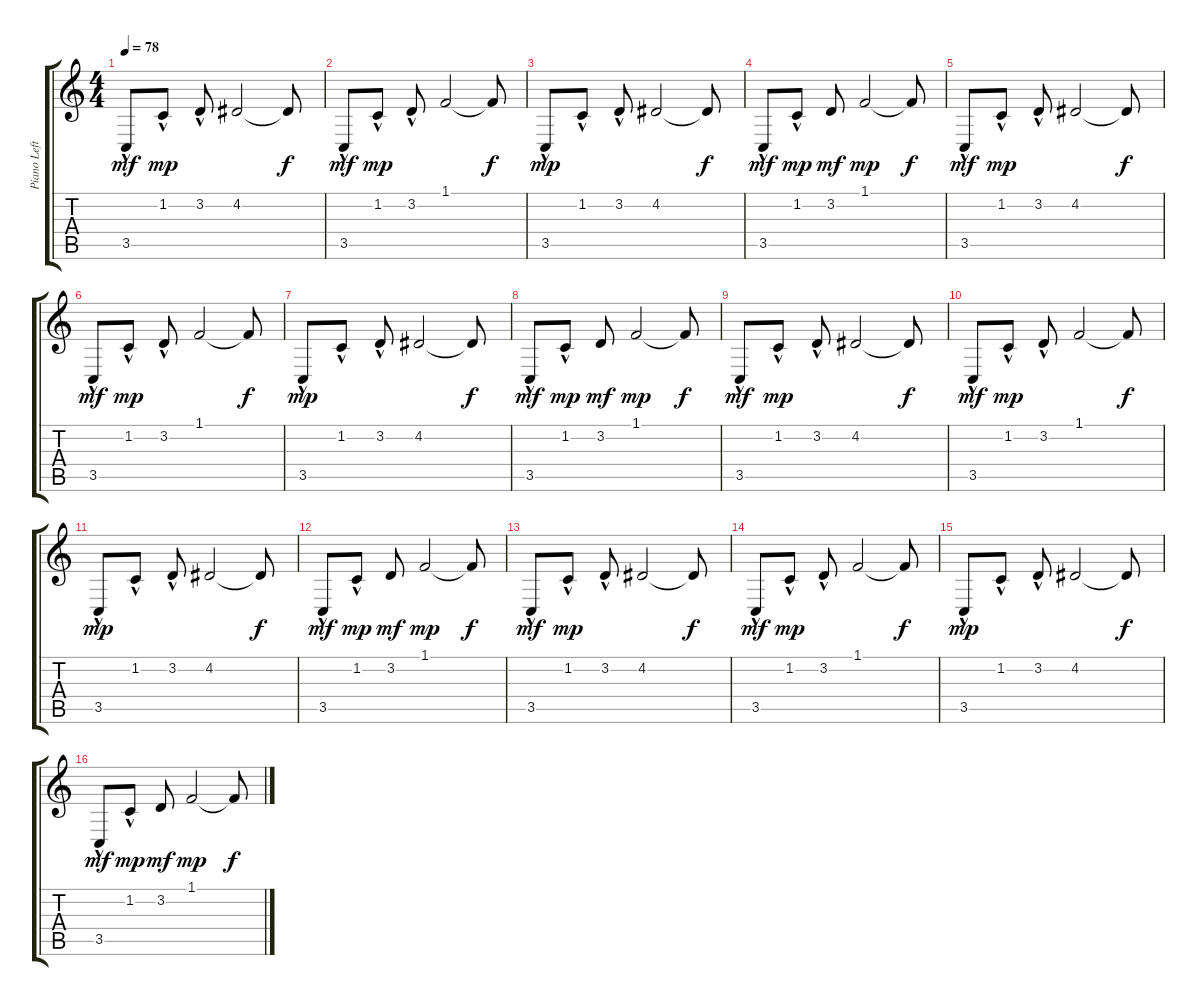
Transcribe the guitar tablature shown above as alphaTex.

\track ("Piano Left Hand" "Piano Left") {instrument acousticgrandpiano}
\staff {score tabs}
\tuning (E4 B3 G3 D3 A2 E2) {hide}
\ts (4 4)
\tempo 78
\clef g2
\ks c
3.5{hac}.8{dy mf instrument acousticgrandpiano} 1.2{hac}.8{dy mp} 3.2{hac}.8 4.2.2 4.2{t}.8{dy f} |
3.5{hac}.8{dy mf} 1.2{hac}.8{dy mp} 3.2{hac}.8 1.1.2 1.1{t}.8{dy f} |
3.5{hac}.8{dy mp} 1.2{hac}.8 3.2{hac}.8 4.2.2 4.2{t}.8{dy f} |
3.5{hac}.8{dy mf} 1.2{hac}.8{dy mp} 3.2.8{dy mf} 1.1.2{dy mp} 1.1{t}.8{dy f} |
3.5{hac}.8{dy mf} 1.2{hac}.8{dy mp} 3.2{hac}.8 4.2.2 4.2{t}.8{dy f} |
3.5{hac}.8{dy mf} 1.2{hac}.8{dy mp} 3.2{hac}.8 1.1.2 1.1{t}.8{dy f} |
3.5{hac}.8{dy mp} 1.2{hac}.8 3.2{hac}.8 4.2.2 4.2{t}.8{dy f} |
3.5{hac}.8{dy mf} 1.2{hac}.8{dy mp} 3.2.8{dy mf} 1.1.2{dy mp} 1.1{t}.8{dy f} |
3.5{hac}.8{dy mf} 1.2{hac}.8{dy mp} 3.2{hac}.8 4.2.2 4.2{t}.8{dy f} |
3.5{hac}.8{dy mf} 1.2{hac}.8{dy mp} 3.2{hac}.8 1.1.2 1.1{t}.8{dy f} |
3.5{hac}.8{dy mp} 1.2{hac}.8 3.2{hac}.8 4.2.2 4.2{t}.8{dy f} |
3.5{hac}.8{dy mf} 1.2{hac}.8{dy mp} 3.2.8{dy mf} 1.1.2{dy mp} 1.1{t}.8{dy f} |
3.5{hac}.8{dy mf} 1.2{hac}.8{dy mp} 3.2{hac}.8 4.2.2 4.2{t}.8{dy f} |
3.5{hac}.8{dy mf} 1.2{hac}.8{dy mp} 3.2{hac}.8 1.1.2 1.1{t}.8{dy f} |
3.5{hac}.8{dy mp} 1.2{hac}.8 3.2{hac}.8 4.2.2 4.2{t}.8{dy f} |
3.5{hac}.8{dy mf} 1.2{hac}.8{dy mp} 3.2.8{dy mf} 1.1.2{dy mp} 1.1{t}.8{dy f}
